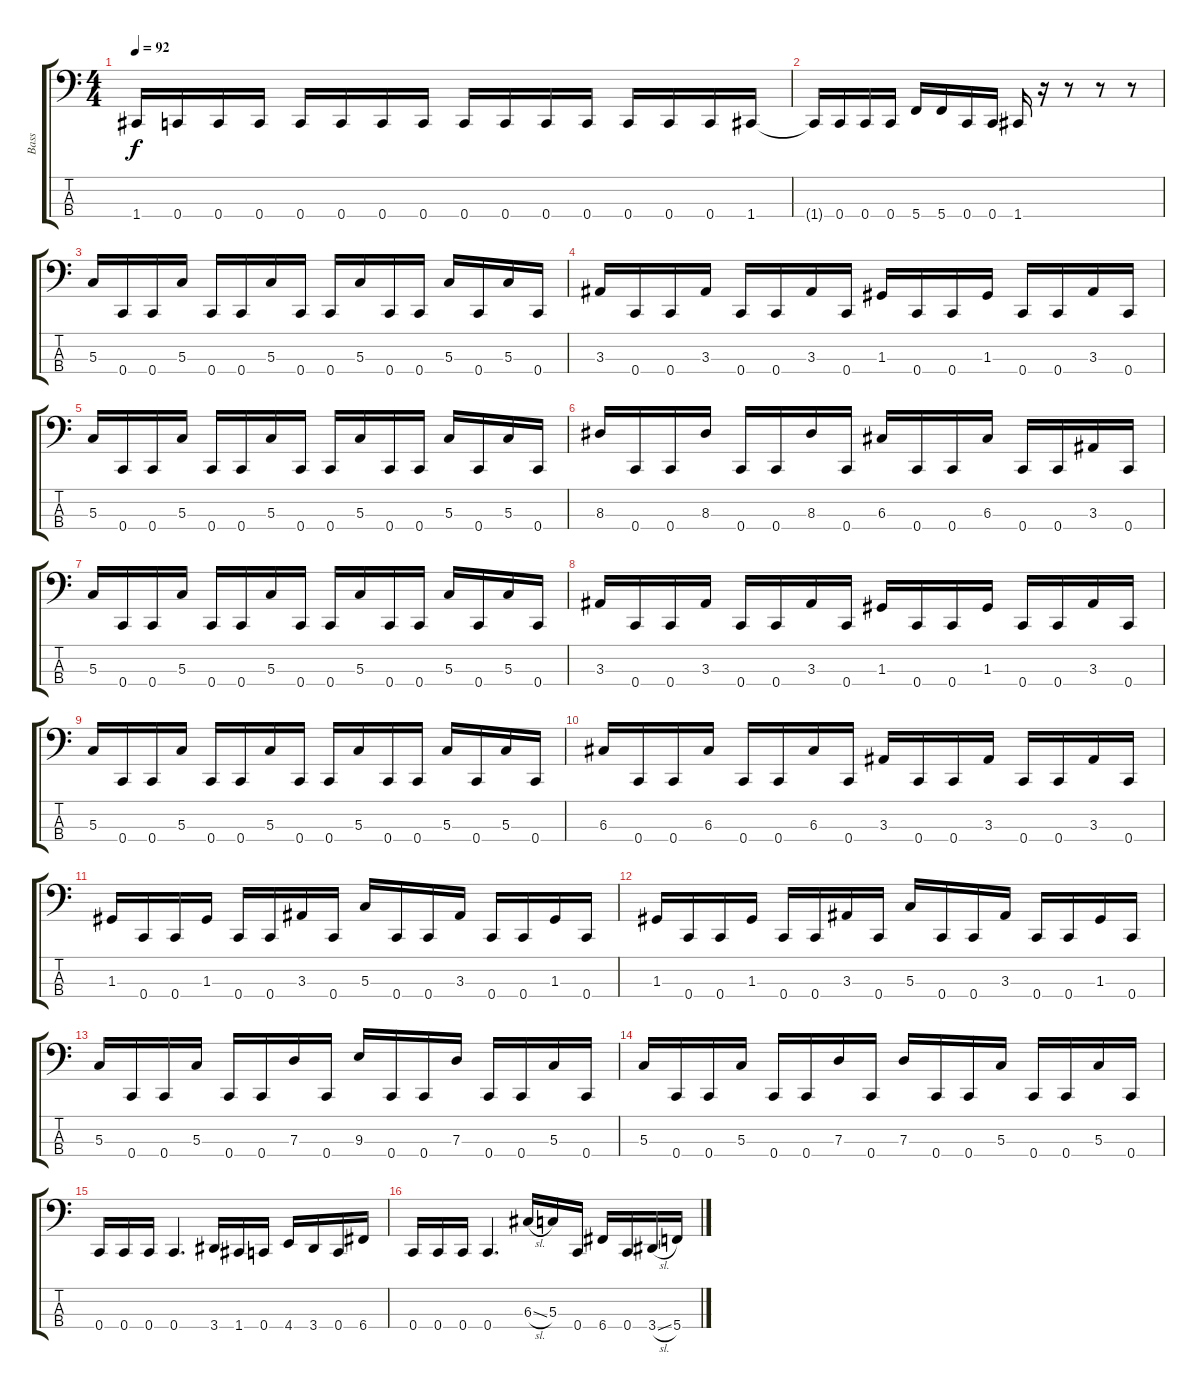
\track ("Bass" "Bass") {instrument electricbasspick}
\staff {score tabs}
\tuning (F2 C2 G1 C1) {hide}
\ts (4 4)
\tempo 92
\clef f4
\ks c
1.4{t}.16{dy f} 0.4.16 0.4.16 0.4.16 0.4.16 0.4.16 0.4.16 0.4.16 0.4.16 0.4.16 0.4.16 0.4.16 0.4.16 0.4.16 0.4.16 1.4.16 |
1.4{t}.16 0.4.16 0.4.16 0.4.16 5.4.16 5.4.16 0.4.16 0.4.16 1.4.16 r.16 r.8 r.8 r.8 |
5.3.16 0.4.16 0.4.16 5.3.16 0.4.16 0.4.16 5.3.16 0.4.16 0.4.16 5.3.16 0.4.16 0.4.16 5.3.16 0.4.16 5.3.16 0.4.16 |
3.3.16 0.4.16 0.4.16 3.3.16 0.4.16 0.4.16 3.3.16 0.4.16 1.3.16 0.4.16 0.4.16 1.3.16 0.4.16 0.4.16 3.3.16 0.4.16 |
5.3.16 0.4.16 0.4.16 5.3.16 0.4.16 0.4.16 5.3.16 0.4.16 0.4.16 5.3.16 0.4.16 0.4.16 5.3.16 0.4.16 5.3.16 0.4.16 |
8.3.16 0.4.16 0.4.16 8.3.16 0.4.16 0.4.16 8.3.16 0.4.16 6.3.16 0.4.16 0.4.16 6.3.16 0.4.16 0.4.16 3.3.16 0.4.16 |
5.3.16 0.4.16 0.4.16 5.3.16 0.4.16 0.4.16 5.3.16 0.4.16 0.4.16 5.3.16 0.4.16 0.4.16 5.3.16 0.4.16 5.3.16 0.4.16 |
3.3.16 0.4.16 0.4.16 3.3.16 0.4.16 0.4.16 3.3.16 0.4.16 1.3.16 0.4.16 0.4.16 1.3.16 0.4.16 0.4.16 3.3.16 0.4.16 |
5.3.16 0.4.16 0.4.16 5.3.16 0.4.16 0.4.16 5.3.16 0.4.16 0.4.16 5.3.16 0.4.16 0.4.16 5.3.16 0.4.16 5.3.16 0.4.16 |
6.3.16 0.4.16 0.4.16 6.3.16 0.4.16 0.4.16 6.3.16 0.4.16 3.3.16 0.4.16 0.4.16 3.3.16 0.4.16 0.4.16 3.3.16 0.4.16 |
1.3.16 0.4.16 0.4.16 1.3.16 0.4.16 0.4.16 3.3.16 0.4.16 5.3.16 0.4.16 0.4.16 3.3.16 0.4.16 0.4.16 1.3.16 0.4.16 |
1.3.16 0.4.16 0.4.16 1.3.16 0.4.16 0.4.16 3.3.16 0.4.16 5.3.16 0.4.16 0.4.16 3.3.16 0.4.16 0.4.16 1.3.16 0.4.16 |
5.3.16 0.4.16 0.4.16 5.3.16 0.4.16 0.4.16 7.3.16 0.4.16 9.3.16 0.4.16 0.4.16 7.3.16 0.4.16 0.4.16 5.3.16 0.4.16 |
5.3.16 0.4.16 0.4.16 5.3.16 0.4.16 0.4.16 7.3.16 0.4.16 7.3.16 0.4.16 0.4.16 5.3.16 0.4.16 0.4.16 5.3.16 0.4.16 |
0.4.16 0.4.16 0.4.16 0.4.4{d} 3.4.16 1.4.16 0.4.16 4.4.16 3.4.16 0.4.16 6.4.16 |
0.4.16 0.4.16 0.4.16 0.4.4{d} 6.3{sl}.16 5.3.16 0.4.16 6.4.16 0.4.16 3.4{sl}.16 5.4.16
